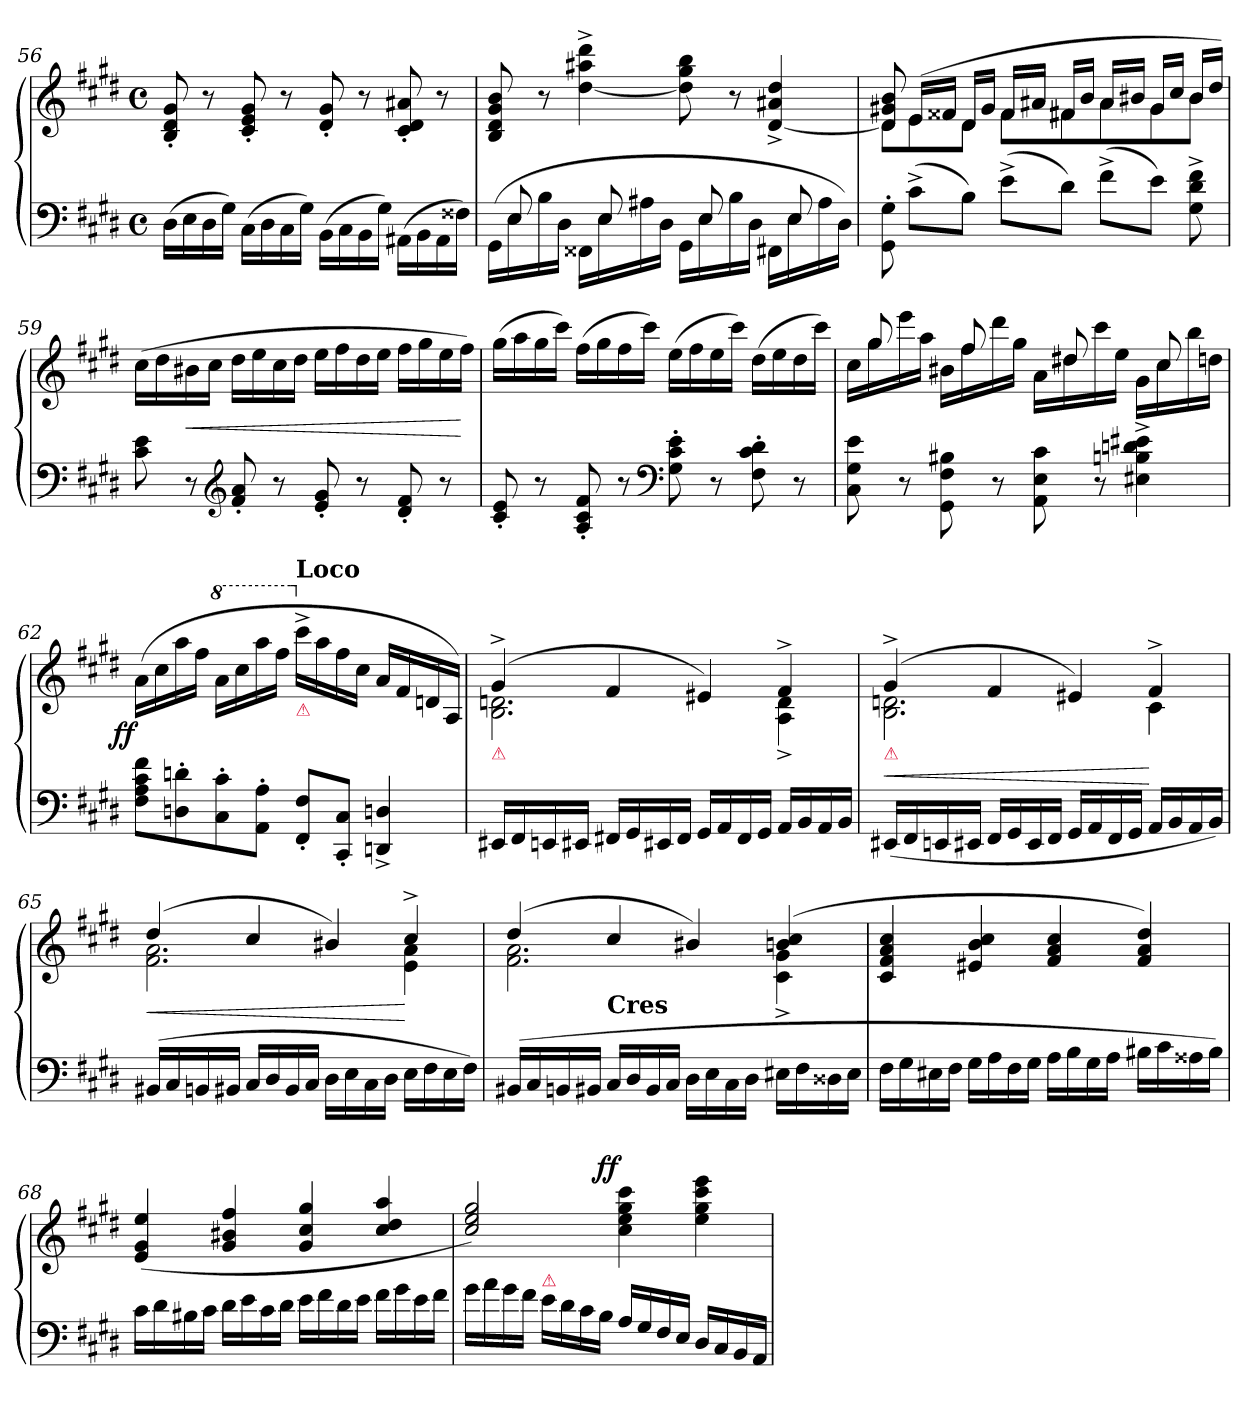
**kern	**kern	**dynam
*part1	*part1	*part1
*staff2	*staff1	*staff1/2
*clefF4	*clefG2	*
*k[f#c#g#d#]	*k[f#c#g#d#]	*
*M4/4	*M4/4	*
*met(c)	*met(c)	*
=56	=56	=56
(>16D#LL	8B'< 8d#'< 8g#'<	.
16E	.	.
16D#	8r	.
16G#JJ)	.	.
(>16C#LL	8c#'< 8e'< 8g#'<	.
16D#	.	.
16C#	8r	.
16G#JJ)	.	.
(>16BB\LL	8d#'< 8g#'<	.
16C#	.	.
16BB	8r	.
16G#JJ)	.	.
(>16AA#X\LL	8c#'< 8d#'< 8a#X'<	.
16BB	.	.
16AA#	8r	.
16F##XJJ)	.	.
=57	=57	=57
*^	*	*
16reyy	(>16GG#LL	8B 8d# 8g# 8b	.
8E	16E	.	.
.	16B	8r	.
8reyy	16D#JJ	.	.
.	16FF##XLL	[4dd#^< 4aa#X^< 4ddd#^<	.
8E	16E	.	.
.	16A#X	.	.
8reyy	16D#JJ	.	.
.	16GG#LL	8dd#] 8gg# 8bb	.
8E	16E	.	.
.	16B	8r	.
8reyy	16D#JJ	.	.
.	16FF#XLL	[4d#^ 4a#X^ 4dd#^	.
8E	16E	.	.
.	16A#	.	.
16reyy	16D#JJ)	.	.
*v	*v	*	*
=58	=58	=58
*	*^	*
8GG#'>\ 8G#'>\	8d#] 8g#X 8b	8d#L	.
(>8c#^<L	(>16eLL	8e	.
.	16f##XJJ	.	.
8BJ)	16d#LL	8d#J	.
.	16g#JJ	.	.
(>8e^<L	16f##LL	8f##L	.
.	16a#XJJ	.	.
8d#J)	16f#XLL	8f#X	.
.	16bJJ	.	.
(>8f#^<L	16a#LL	8a#	.
.	16b#XJJ	.	.
8eJ)	16g#LL	8g#	.
.	16cc#JJ	.	.
8G#^< 8d#^< 8f#^<	16b#LL	8b#J	.
.	16dd#JJ)	.	.
*	*v	*v	*
=59	=59	=59
8c# 8e	(>16cc#LL	.
.	16dd#	.
8r	16b#X	<
.	16cc#JJ	.
*clefG2	*	*
8f#'< 8a'<	16dd#LL	.
.	16ee	.
8r	16cc#	.
.	16dd#JJ	.
8e'< 8g#'<	16eeLL	.
.	16ff#	.
8r	16dd#	.
.	16eeJJ	.
8d#'< 8f#'<	16ff#LL	.
.	16gg#	.
8r	16ee	.
.	16ff#JJ)	[
=60	=60	=60
8c#'< 8e'<	(>16gg#LL	.
.	16aa	.
8r	16gg#	.
.	16ccc#JJ)	.
8A'< 8c#'< 8f#'<	(>16ff#LL	.
.	16gg#	.
8r	16ff#	.
.	16ccc#JJ)	.
*clefF4	*	*
8G#'> 8c#'> 8e'>	(>16eeLL	.
.	16ff#	.
8r	16ee	.
.	16ccc#JJ)	.
8F#'> 8c#'> 8d#'>	(>16dd#LL	.
.	16ee	.
8r	16dd#	.
.	16ccc#JJ)	.
=61	=61	=61
*	*^	*
8C# 8G# 8e	16rbbbyy	16cc#LL	.
.	8gg#	16gg#	.
8r	.	16eee	.
.	8rbbbyy	16aaJJ	.
8GG# 8F# 8B#X	.	16b#XLL	.
.	8ff#	16ff#	.
8r	.	16ddd#	.
.	8rgggyy	16gg#JJ	.
8AA 8E 8c#	.	16aLL	.
.	8dd#X	16dd#X	.
8r	.	16ccc#	.
.	8rgggyy	16eeJJ	.
4E#X^< 4Bn^< 4dn^< 4e#X^<	.	16g#LL	.
.	8cc#	16cc#	.
.	.	16bb	.
.	16rgggyy	16ddnJJ	.
=62	=62	=62	=62
!	!	!	!LO:DY:rj
*	*v	*v	*
8F# 8A 8c# 8f#L	(>16aLL	ff
.	16cc#	.
8Dn'> 8dn'>	16aa	.
.	16ff#JJ	.
*	*8va	*
8C#'> 8c#'>	16aaLL	.
.	16ccc#	.
8AA'> 8A'>J	16aaa	.
.	16fff#JJ	.
*	*X8va	*
!	!LO:TX:a:B:t=Loco	!
!	!LO:TX:b:color=crimson:t=⚠	!
8FF#'< 8F#'<L	16ccc#^<LL	.
.	16aa	.
8CC#'< 8C#'<J	16ff#	.
.	16cc#JJ	.
4DDn^> 4Dn^>	16aLL	.
.	16f#	.
.	16dn	.
.	16AJJ)	.
=63	=63	=63
*	*^	*
!	!LO:TX:b:color=crimson:t=⚠	!	!
16EE#XLL	(>4g#^>	2.B 2.dn	.
16FF#	.	.	.
16EEn	.	.	.
16EE#XJJ	.	.	.
16FF#XLL	4f#	.	.
16GG#	.	.	.
16EE#X	.	.	.
16FF#JJ	.	.	.
16GG#LL	4e#X)	.	.
16AA	.	.	.
16FF#	.	.	.
16GG#JJ	.	.	.
16AALL	4f#^>	4A^< 4d^<	.
16BB	.	.	.
16AA	.	.	.
16BBJJ	.	.	.
=64	=64	=64	=64
!	!LO:TX:b:color=crimson:t=⚠	!	!
(<16EE#XLL	(>4g#^>	2.B 2.dn	<
16FF#	.	.	.
16EEn	.	.	.
16EE#XJJ	.	.	.
16FF#LL	4f#	.	.
16GG#	.	.	.
16EE#	.	.	.
16FF#JJ	.	.	.
16GG#LL	4e#X)	.	.
16AA	.	.	.
16FF#	.	.	.
16GG#JJ	.	.	.
16AALL	4f#^>	4c#	[
16BB	.	.	.
16AA	.	.	.
16BBJJ)	.	.	.
=65	=65	=65	=65
(>16BB#XLL	(>4dd#	2.f# 2.a	<
16C#	.	.	.
16BBn	.	.	.
16BB#XJJ	.	.	.
16C#LL	4cc#	.	.
16D#	.	.	.
16BB#	.	.	.
16C#JJ	.	.	.
16D#LL	4b#X)	.	.
16E	.	.	.
16C#	.	.	.
16D#JJ	.	.	.
16ELL	4cc#^>	4e 4a	[
16F#	.	.	.
16E	.	.	.
16F#JJ)	.	.	.
=66	=66	=66	=66
(>16BB#XLL	(>4dd#	2.f# 2.a	.
16C#	.	.	.
16BBn	.	.	.
16BB#XJJ	.	.	.
!	!LO:TX:c:B:t=Cres	!	!
16C#LL	4cc#	.	.
16D#	.	.	.
16BB#	.	.	.
16C#JJ	.	.	.
16D#LL	4b#X)	.	.
16E	.	.	.
16C#	.	.	.
16D#JJ	.	.	.
16E#XLL	(>4bn 4cc#	4c#^< 4g#^<	.
16F#	.	.	.
16D##X	.	.	.
16E#JJ	.	.	.
*	*v	*v	*
=67	=67	=67
16F#LL	4c# 4f# 4a 4cc#	.
16G#	.	.
16E#X	.	.
16F#JJ	.	.
16G#LL	4e#X 4b 4cc#	.
16A	.	.
16F#	.	.
16G#JJ	.	.
16ALL	4f# 4a 4cc#	.
16B	.	.
16G#	.	.
16AJJ	.	.
16B#XLL	4f# 4a 4dd#)	.
16c#	.	.
16A##X	.	.
16B#JJ)	.	.
=68	=68	=68
16c#LL	(>4e 4g# 4ee	.
16d#	.	.
16B#X	.	.
16c#JJ	.	.
16d#\LL	4g#/ 4b#X/ 4ff#/	.
16e\	.	.
16c#\	.	.
16d#\JJ	.	.
16e\LL	4g#/ 4cc#/ 4gg#/	.
16f#\	.	.
16d#\	.	.
16e\JJ	.	.
16f#\LL	4cc#/ 4dd#/ 4aa/	.
16g#\	.	.
16e\	.	.
16f#\JJ	.	.
=69	=69	=69
16g#\LL	2cc#/ 2ee/ 2gg#/)	.
16a\	.	.
16g#\	.	.
16f#\JJ	.	.
!LO:TX:a:color=crimson:t=⚠	!	!
16e\LL	.	.
16d#\	.	.
16c#\	.	.
16B\JJ	.	.
!	!	!LO:DY:a:rj
16A/LL	4cc# 4ee 4gg# 4ccc#	ff
16G#	.	.
16F#	.	.
16EJJ	.	.
16D#LL	4ee 4gg# 4ccc# 4eee	.
16C#	.	.
16BB	.	.
16AAJJ	.	.
=	=	=
*-	*-	*-
